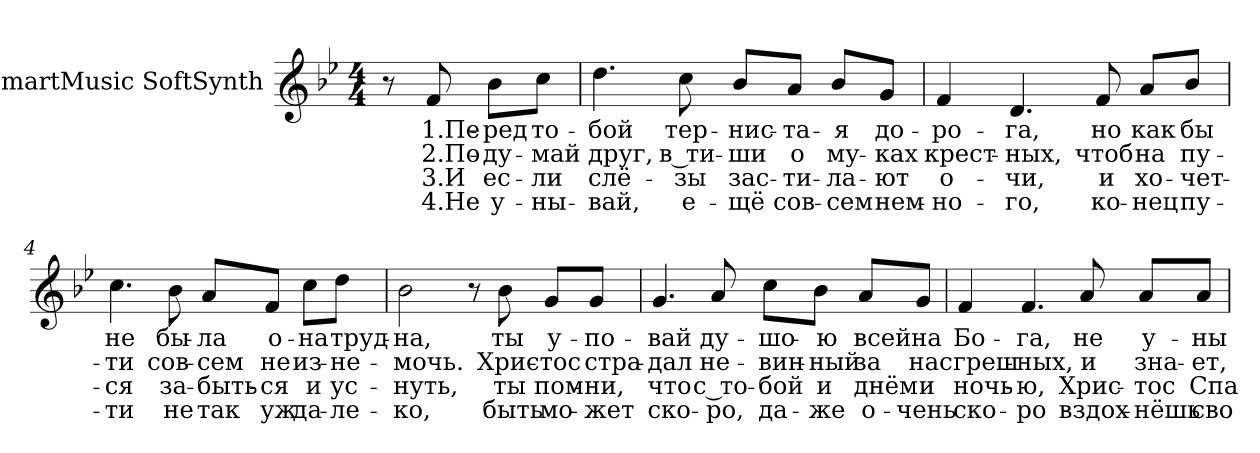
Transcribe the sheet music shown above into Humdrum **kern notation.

**kern	**text	**text	**text	**text
*part1	*part1	*part1	*part1	*part1
*staff1	*staff1	*staff1	*staff1	*staff1
*I"SmartMusic SoftSynth	*	*	*	*
!!LO:PB:g=z
*clefG2	*	*	*	*
*k[b-e-]	*	*	*	*
*B-:	*	*	*	*
*M4/4	*	*	*	*
=1	=1	=1	=1	=1
8r	.	.	.	.
!	!LO:LY:b:color=#000000	!LO:LY:b:color=#000000	!LO:LY:b:color=#000000	!LO:LY:b:color=#000000
8fi/	1.Пе-	2.По-	3.И	4.Не
!	!LO:LY:b:color=#000000	!LO:LY:b:color=#000000	!LO:LY:b:color=#000000	!LO:LY:b:color=#000000
8b-i\L	-ред	-ду-	ес-	-у-
!	!LO:LY:b:color=#000000	!LO:LY:b:color=#000000	!LO:LY:b:color=#000000	!LO:LY:b:color=#000000
8cci\J	то-	-май	-ли	ны-
=2	=2	=2	=2	=2
!	!LO:LY:b:color=#000000	!LO:LY:b:color=#000000	!LO:LY:b:color=#000000	!LO:LY:b:color=#000000
4.ddi\	-бой	друг,	-слё-	-вай,
!	!LO:LY:b:color=#000000	!LO:LY:b:color=#000000	!LO:LY:b:color=#000000	!LO:LY:b:color=#000000
8cci\	тер-	в ти-	зы	е-
!	!LO:LY:b:color=#000000	!LO:LY:b:color=#000000	!LO:LY:b:color=#000000	!LO:LY:b:color=#000000
8b-i/L	-нис-	-ши	-зас-	-щё
!	!LO:LY:b:color=#000000	!LO:LY:b:color=#000000	!LO:LY:b:color=#000000	!LO:LY:b:color=#000000
8ai/J	-та-	о	ти-	-сов-
!	!LO:LY:b:color=#000000	!LO:LY:b:color=#000000	!LO:LY:b:color=#000000	!LO:LY:b:color=#000000
8b-i/L	-я	му-	-ла-	-сем
!	!LO:LY:b:color=#000000	!LO:LY:b:color=#000000	!LO:LY:b:color=#000000	!LO:LY:b:color=#000000
8gi/J	до-	-ках	ют	нем-
=3	=3	=3	=3	=3
!	!LO:LY:b:color=#000000	!LO:LY:b:color=#000000	!LO:LY:b:color=#000000	!LO:LY:b:color=#000000
4fi/	-ро-	крест-	-о-	-но-
!	!LO:LY:b:color=#000000	!LO:LY:b:color=#000000	!LO:LY:b:color=#000000	!LO:LY:b:color=#000000
4.di/	-га,	-ных,	-чи,	го,
!	!LO:LY:b:color=#000000	!LO:LY:b:color=#000000	!LO:LY:b:color=#000000	!LO:LY:b:color=#000000
8fi/	но	чтоб	и	ко-
!	!LO:LY:b:color=#000000	!LO:LY:b:color=#000000	!LO:LY:b:color=#000000	!LO:LY:b:color=#000000
8ai/L	как	на	-хо-	-нец
!	!LO:LY:b:color=#000000	!LO:LY:b:color=#000000	!LO:LY:b:color=#000000	!LO:LY:b:color=#000000
8b-i/J	бы	пу-	чет-	-пу-
!!LO:LB:g=z
=4	=4	=4	=4	=4
!	!LO:LY:b:color=#000000	!LO:LY:b:color=#000000	!LO:LY:b:color=#000000	!LO:LY:b:color=#000000
4.cci\	не	-ти	-ся	ти
!	!LO:LY:b:color=#000000	!LO:LY:b:color=#000000	!LO:LY:b:color=#000000	!LO:LY:b:color=#000000
8b-i\	бы-	сов-	за-	-не
!	!LO:LY:b:color=#000000	!LO:LY:b:color=#000000	!LO:LY:b:color=#000000	!LO:LY:b:color=#000000
8ai/L	-ла	-сем	быть-	-так
!	!LO:LY:b:color=#000000	!LO:LY:b:color=#000000	!LO:LY:b:color=#000000	!LO:LY:b:color=#000000
8fi/J	о-	не	ся	уж
!	!LO:LY:b:color=#000000	!LO:LY:b:color=#000000	!LO:LY:b:color=#000000	!LO:LY:b:color=#000000
8cci\L	-на	из-	и	да-
!	!LO:LY:b:color=#000000	!LO:LY:b:color=#000000	!LO:LY:b:color=#000000	!LO:LY:b:color=#000000
8ddi\J	труд-	-не-	-ус-	-ле-
=5	=5	=5	=5	=5
!	!LO:LY:b:color=#000000	!LO:LY:b:color=#000000	!LO:LY:b:color=#000000	!LO:LY:b:color=#000000
2b-i\	-на,	-мочь.	-нуть,	ко,
8r	.	.	.	.
!	!LO:LY:b:color=#000000	!LO:LY:b:color=#000000	!LO:LY:b:color=#000000	!LO:LY:b:color=#000000
8b-i\	ты	Хрис-	ты	быть
!	!LO:LY:b:color=#000000	!LO:LY:b:color=#000000	!LO:LY:b:color=#000000	!LO:LY:b:color=#000000
8gi/L	у-	-тос	пом-	-мо-
!	!LO:LY:b:color=#000000	!LO:LY:b:color=#000000	!LO:LY:b:color=#000000	!LO:LY:b:color=#000000
8gi/J	-по-	стра-	-ни,	жет
=6	=6	=6	=6	=6
!	!LO:LY:b:color=#000000	!LO:LY:b:color=#000000	!LO:LY:b:color=#000000	!LO:LY:b:color=#000000
4.gi/	-вай	-дал	что	ско-
!	!LO:LY:b:color=#000000	!LO:LY:b:color=#000000	!LO:LY:b:color=#000000	!LO:LY:b:color=#000000
8ai/	ду-	не-	-с то-	-ро,
!	!LO:LY:b:color=#000000	!LO:LY:b:color=#000000	!LO:LY:b:color=#000000	!LO:LY:b:color=#000000
8cci\L	-шо-	-вин-	бой	да-
!	!LO:LY:b:color=#000000	!LO:LY:b:color=#000000	!LO:LY:b:color=#000000	!LO:LY:b:color=#000000
8b-i\J	-ю	-ный	-и	же
!	!LO:LY:b:color=#000000	!LO:LY:b:color=#000000	!LO:LY:b:color=#000000	!LO:LY:b:color=#000000
8ai/L	всей	за	днём	о-
!	!LO:LY:b:color=#000000	!LO:LY:b:color=#000000	!LO:LY:b:color=#000000	!LO:LY:b:color=#000000
8gi/J	на	нас	-и	чень
!!LO:LB:g=z
=7	=7	=7	=7	=7
!	!LO:LY:b:color=#000000	!LO:LY:b:color=#000000	!LO:LY:b:color=#000000	!LO:LY:b:color=#000000
4fi/	Бо-	греш-	ночь-	-ско-
!	!LO:LY:b:color=#000000	!LO:LY:b:color=#000000	!LO:LY:b:color=#000000	!LO:LY:b:color=#000000
4.fi/	-га,	-ных,	-ю,	ро
!	!LO:LY:b:color=#000000	!LO:LY:b:color=#000000	!LO:LY:b:color=#000000	!LO:LY:b:color=#000000
8ai/	не	и	Хрис-	-вздох-
!	!LO:LY:b:color=#000000	!LO:LY:b:color=#000000	!LO:LY:b:color=#000000	!LO:LY:b:color=#000000
8ai/L	у-	зна-	-тос	нёшь
!	!LO:LY:b:color=#000000	!LO:LY:b:color=#000000	!LO:LY:b:color=#000000	!LO:LY:b:color=#000000
8ai/J	-ны-	-ет,	Спа-	-сво-
=	=	=	=	=
*-	*-	*-	*-	*-
